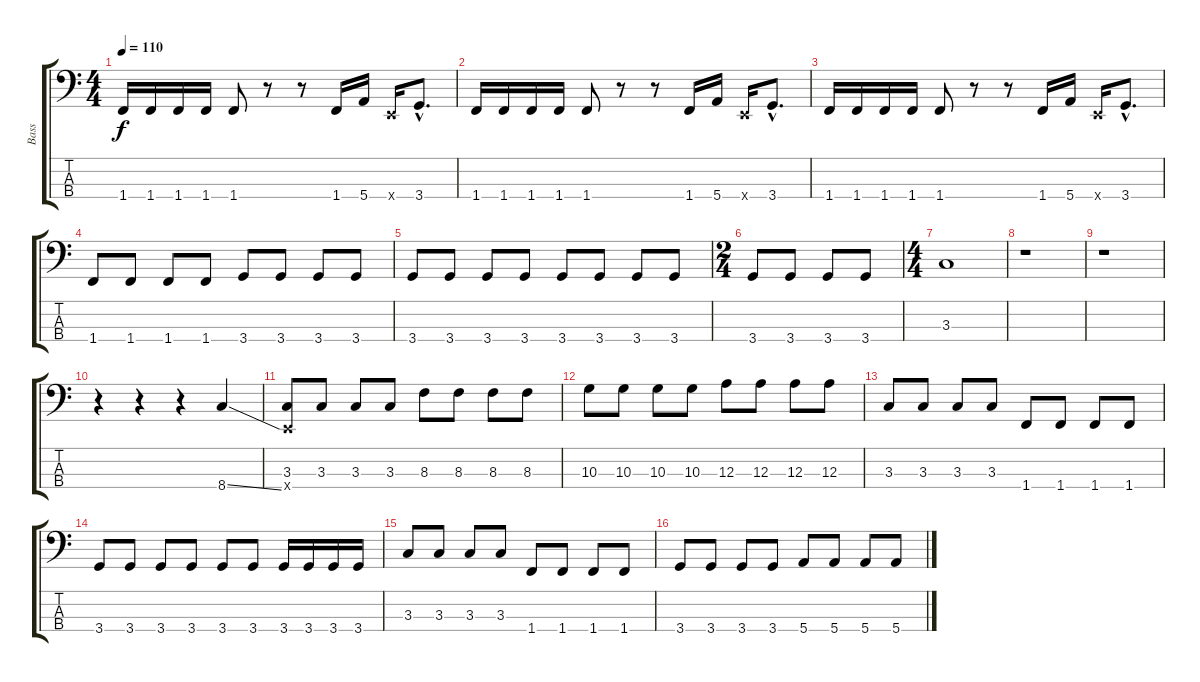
\track ("Bass" "Bass") {instrument electricbasspick}
\staff {score tabs}
\tuning (G2 D2 A1 E1) {hide}
\ts (4 4)
\tempo 110
\clef f4
\ks c
1.4.16{dy f} 1.4.16 1.4.16 1.4.16 1.4.8 r.8 r.8 1.4.16 5.4.16 0.4{x}.16 3.4{hac}.8{d} |
1.4.16 1.4.16 1.4.16 1.4.16 1.4.8 r.8 r.8 1.4.16 5.4.16 0.4{x}.16 3.4{hac}.8{d} |
1.4.16 1.4.16 1.4.16 1.4.16 1.4.8 r.8 r.8 1.4.16 5.4.16 0.4{x}.16 3.4{hac}.8{d} |
1.4.8 1.4.8 1.4.8 1.4.8 3.4.8 3.4.8 3.4.8 3.4.8 |
3.4.8 3.4.8 3.4.8 3.4.8 3.4.8 3.4.8 3.4.8 3.4.8 |
\ts (2 4)
3.4.8 3.4.8 3.4.8 3.4.8 |
\ts (4 4)
3.3.1 |
r.1 |
r.1 |
r.4 r.4 r.4 8.4{ss}.4 |
(3.3 0.4{x}).8 3.3.8 3.3.8 3.3.8 8.3.8 8.3.8 8.3.8 8.3.8 |
10.3.8 10.3.8 10.3.8 10.3.8 12.3.8 12.3.8 12.3.8 12.3.8 |
3.3.8 3.3.8 3.3.8 3.3.8 1.4.8 1.4.8 1.4.8 1.4.8 |
3.4.8 3.4.8 3.4.8 3.4.8 3.4.8 3.4.8 3.4.16 3.4.16 3.4.16 3.4.16 |
3.3.8 3.3.8 3.3.8 3.3.8 1.4.8 1.4.8 1.4.8 1.4.8 |
3.4.8 3.4.8 3.4.8 3.4.8 5.4.8 5.4.8 5.4.8 5.4.8
